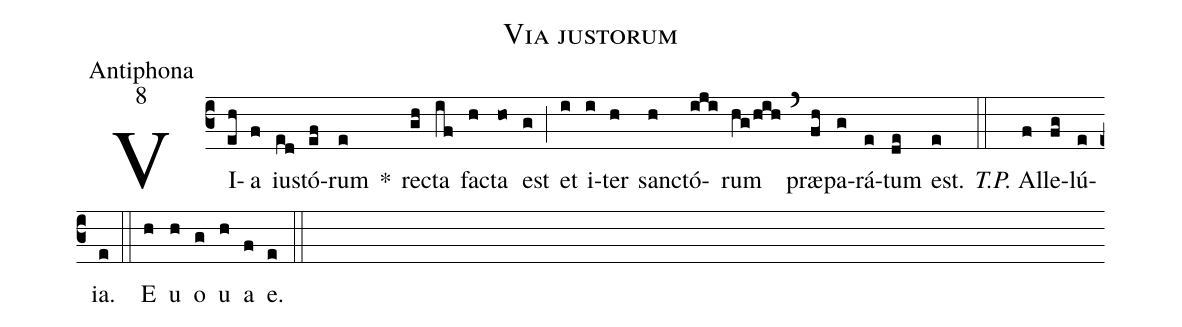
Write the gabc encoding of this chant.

name:Via justorum;
office-part:Antiphona;
mode:8;
%%
(c3) VI(eh)a(f) iu(ed)stó(ef)rum(e) <sp>*</sp>() re(gh)cta(if) fa(h)cta(ho) est(g) (;) et(i) i(i)ter(h) san(h)ctó(iji)rum(hg/hih) (`) præ(fh)pa(g)rá(e)tum(de) est.(e) (::)
<i>T.P.</i> Al(f)le(fg)lú(e)ia.(e) (::)
<eu>E(h) u(h) o(g) u(h) a(f) e.(e) </eu>(::)
